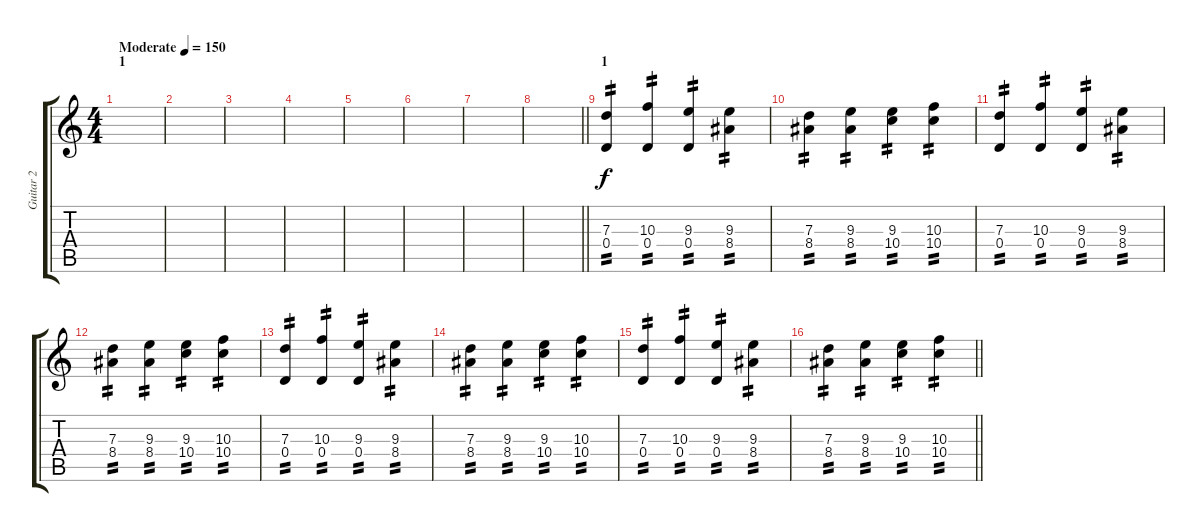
\track ("Guitar 2" "Guitar 2") {instrument distortionguitar}
\staff {score tabs}
\tuning (E4 B3 G3 D3 A2 E2) {hide}
\ts (4 4)
\section ("" "1")
\tempo (150 "Moderate")
\clef g2
\ks c
|
|
|
|
|
|
|
\barLineRight lightlight
|
\section ("" "1")
(7.3 0.4).4{tp 2} (10.3 0.4).4{tp 2} (9.3 0.4).4{tp 2} (9.3 8.4).4{tp 2} |
(7.3 8.4).4{tp 2} (9.3 8.4).4{tp 2} (9.3 10.4).4{tp 2} (10.3 10.4).4{tp 2} |
(7.3 0.4).4{tp 2} (10.3 0.4).4{tp 2} (9.3 0.4).4{tp 2} (9.3 8.4).4{tp 2} |
(7.3 8.4).4{tp 2} (9.3 8.4).4{tp 2} (9.3 10.4).4{tp 2} (10.3 10.4).4{tp 2} |
(7.3 0.4).4{tp 2} (10.3 0.4).4{tp 2} (9.3 0.4).4{tp 2} (9.3 8.4).4{tp 2} |
(7.3 8.4).4{tp 2} (9.3 8.4).4{tp 2} (9.3 10.4).4{tp 2} (10.3 10.4).4{tp 2} |
(7.3 0.4).4{tp 2} (10.3 0.4).4{tp 2} (9.3 0.4).4{tp 2} (9.3 8.4).4{tp 2} |
\barLineRight lightlight
(7.3 8.4).4{tp 2} (9.3 8.4).4{tp 2} (9.3 10.4).4{tp 2} (10.3 10.4).4{tp 2}
